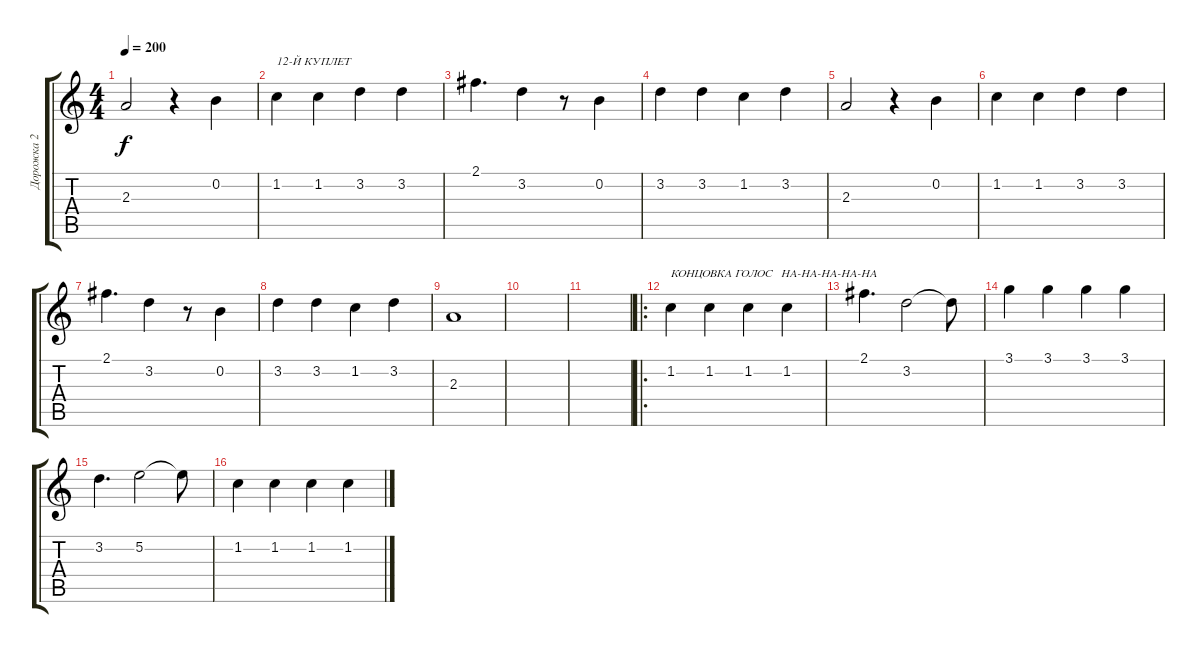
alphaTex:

\track ("Дорожка 2" "Дорожка 2") {instrument acousticguitarsteel}
\staff {score tabs}
\tuning (E4 B3 G3 D3 A2 E2) {hide}
\ts (4 4)
\tempo 200
\clef g2
\ks c
2.3.2{dy f} r.4 0.2.4 |
1.2.4{txt "12-Й КУПЛЕТ"} 1.2.4 3.2.4 3.2.4 |
2.1.4{d} 3.2.4 r.8 0.2.4 |
3.2.4 3.2.4 1.2.4 3.2.4 |
2.3.2 r.4 0.2.4 |
1.2.4 1.2.4 3.2.4 3.2.4 |
2.1.4{d} 3.2.4 r.8 0.2.4 |
3.2.4 3.2.4 1.2.4 3.2.4 |
2.3.1 |
|
|
\ro
1.2.4{txt "КОНЦОВКА ГОЛОС   НА-НА-НА-НА-НА"} 1.2.4 1.2.4 1.2.4 |
2.1.4{d} 3.2.2 3.2{t}.8 |
3.1.4 3.1.4 3.1.4 3.1.4 |
3.2.4{d} 5.2.2 5.2{t}.8 |
1.2.4 1.2.4 1.2.4 1.2.4
